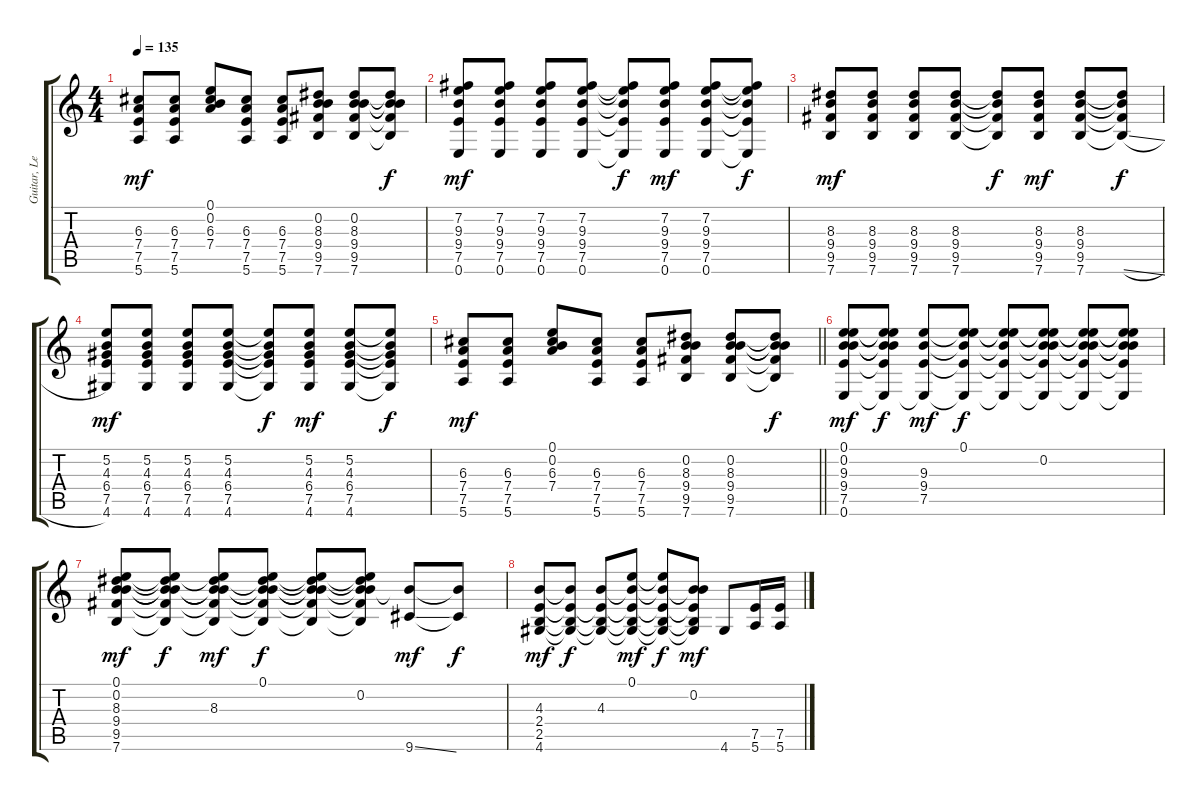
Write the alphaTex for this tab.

\track ("Guitar, Lead" "Guitar, Le") {instrument overdrivenguitar}
\staff {score tabs}
\tuning (E4 B3 G3 D3 A2 E2) {hide}
\ts (4 4)
\tempo 135
\clef g2
\ks c
(6.3 7.4 7.5 5.6).8{dy mf} (6.3 7.4 7.5 5.6).8 (0.1 0.2 6.3 7.4).8 (6.3 7.4 7.5 5.6).8 (6.3 7.4 7.5 5.6).8 (0.2 8.3 9.4 9.5 7.6).8 (0.2 8.3 9.4 9.5 7.6).8 (0.2{t} 8.3{t} 9.4{t} 9.5{t} 7.6{t}).8{dy f} |
(7.2 9.3 9.4 7.5 0.6).8{dy mf} (7.2 9.3 9.4 7.5 0.6).8 (7.2 9.3 9.4 7.5 0.6).8 (7.2 9.3 9.4 7.5 0.6).8 (7.2{t} 9.3{t} 9.4{t} 7.5{t} 0.6{t}).8{dy f} (7.2 9.3 9.4 7.5 0.6).8{dy mf} (7.2 9.3 9.4 7.5 0.6).8 (7.2{t} 9.3{t} 9.4{t} 7.5{t} 0.6{t}).8{dy f} |
(8.3 9.4 9.5 7.6).8{dy mf} (8.3 9.4 9.5 7.6).8 (8.3 9.4 9.5 7.6).8 (8.3 9.4 9.5 7.6).8 (8.3{t} 9.4{t} 9.5{t} 7.6{t}).8{dy f} (8.3 9.4 9.5 7.6).8{dy mf} (8.3 9.4 9.5 7.6).8 (8.3{t} 9.4{t} 9.5{t} 7.6{sl t}).8{dy f} |
(5.2 4.3 6.4 7.5 4.6).8{dy mf} (5.2 4.3 6.4 7.5 4.6).8 (5.2 4.3 6.4 7.5 4.6).8 (5.2 4.3 6.4 7.5 4.6).8 (5.2{t} 4.3{t} 6.4{t} 7.5{t} 4.6{t}).8{dy f} (5.2 4.3 6.4 7.5 4.6).8{dy mf} (5.2 4.3 6.4 7.5 4.6).8 (5.2{t} 4.3{t} 6.4{t} 7.5{t} 4.6{t}).8{dy f} |
\barLineRight lightlight
(6.3 7.4 7.5 5.6).8{dy mf} (6.3 7.4 7.5 5.6).8 (0.1 0.2 6.3 7.4).8 (6.3 7.4 7.5 5.6).8 (6.3 7.4 7.5 5.6).8 (0.2 8.3 9.4 9.5 7.6).8 (0.2 8.3 9.4 9.5 7.6).8 (0.2{t} 8.3{t} 9.4{t} 9.5{t} 7.6{t}).8{dy f} |
(0.1 0.2 9.3 9.4 7.5 0.6).8{dy mf} (0.1{t} 0.2{t} 9.3{t} 9.4{t} 7.5{t} 0.6{t}).8{dy f} (9.3 9.4 7.5 0.6{t}).8{dy mf} (0.1 9.3{t} 9.4{t} 7.5{t} 0.6{t}).8{dy f} (0.1{t} 9.3{t} 9.4{t} 7.5{t} 0.6{t}).8 (0.1{t} 0.2 9.3{t} 9.4{t} 7.5{t} 0.6{t}).8 (0.1{t} 0.2{t} 9.3{t} 9.4{t} 7.5{t} 0.6{t}).8 (0.1{t} 0.2{t} 9.3{t} 9.4{t} 7.5{t} 0.6{t}).8 |
(0.1 0.2 8.3 9.4 9.5 7.6).8{dy mf} (0.1{t} 0.2{t} 8.3{t} 9.4{t} 9.5{t} 7.6{t}).8{dy f} (0.1{t} 0.2{t} 8.3 9.4{t} 9.5{t} 7.6{t}).8{dy mf} (0.1 0.2{t} 8.3{t} 9.4{t} 9.5{t} 7.6{t}).8{dy f} (0.1{t} 0.2{t} 8.3{t} 9.4{t} 9.5{t} 7.6{t}).8 (0.1{t} 0.2 8.3{t} 9.4{t} 9.5{t} 7.6{t}).8 (0.2{t} 9.6{ss}).8{dy mf} (0.2{t} 9.6{t}).8{dy f} |
(4.3 2.4 2.5 4.6).8{dy mf} (4.3{t} 2.4{t} 2.5{t} 4.6{t}).8{dy f} (4.3 2.4{t} 2.5{t} 4.6{t}).8 (0.1 4.3{t} 2.4{t} 2.5{t} 4.6{t}).8{dy mf} (0.1{t} 4.3{t} 2.4{t} 2.5{t} 4.6{t}).8{dy f} (0.2 4.3{t} 2.4{t} 2.5{t} 4.6{t}).8{dy mf} 4.6.8 (7.5 5.6).16 (7.5 5.6).16
